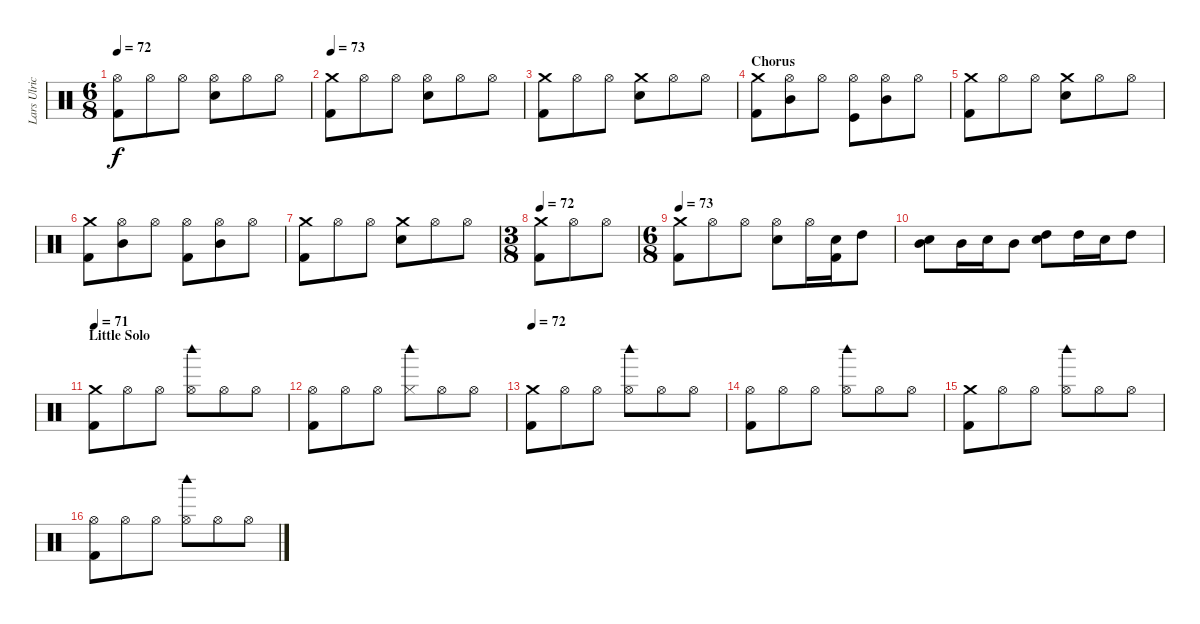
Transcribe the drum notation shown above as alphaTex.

\track ("Lars Ulrich (Drums)" "Lars Ulric") {instrument percussion}
\staff {score}
\articulation defaults
\ts (6 8)
\tempo 72
\clef neutral
\ks c
("Kick (hit) 2" "Hi-Hat (open)").8{dy f} "Hi-Hat (open)".8 "Hi-Hat (open)".8 ("Snare (hit) 2" "Hi-Hat (open)").8 "Hi-Hat (open)".8 "Hi-Hat (open)".8 |
\tempo 73
("Kick (hit) 2" "Crash medium (hit)").8 "Hi-Hat (open)".8 "Hi-Hat (open)".8 ("Snare (hit) 2" "Hi-Hat (open)").8 "Hi-Hat (open)".8 "Hi-Hat (open)".8 |
("Kick (hit) 2" "Crash medium (hit)").8 "Hi-Hat (open)".8 "Hi-Hat (open)".8 ("Snare (hit) 2" "Crash medium (hit)").8 "Hi-Hat (open)".8 "Hi-Hat (open)".8 |
\section ("" "Chorus")
("Kick (hit) 2" "Crash medium (hit)").8 ("Mid Tom (hit)" "Hi-Hat (open)").8 "Hi-Hat (open)".8 ("Kick (hit)" "Hi-Hat (open)").8 ("Mid Tom (hit)" "Hi-Hat (open)").8 "Hi-Hat (open)".8 |
("Kick (hit) 2" "Crash medium (hit)").8 "Hi-Hat (open)".8 "Hi-Hat (open)".8 ("Snare (hit) 2" "Crash medium (hit)").8 "Hi-Hat (open)".8 "Hi-Hat (open)".8 |
("Kick (hit) 2" "Crash medium (hit)").8 ("Mid Tom (hit)" "Hi-Hat (open)").8 "Hi-Hat (open)".8 ("Kick (hit) 2" "Hi-Hat (open)").8 ("Mid Tom (hit)" "Hi-Hat (open)").8 "Hi-Hat (open)".8 |
("Kick (hit) 2" "Crash medium (hit)").8 "Hi-Hat (open)".8 "Hi-Hat (open)".8 ("Snare (hit) 2" "Crash medium (hit)").8 "Hi-Hat (open)".8 "Hi-Hat (open)".8 |
\ts (3 8)
\tempo 72
("Kick (hit) 2" "Crash medium (hit)").8 "Hi-Hat (open)".8 "Hi-Hat (open)".8 |
\ts (6 8)
\tempo 73
("Kick (hit) 2" "Crash medium (hit)").8 "Hi-Hat (open)".8 "Hi-Hat (open)".8 ("Snare (hit) 2" "Hi-Hat (open)").8 "Hi-Hat (open)".16 ("Snare (hit) 2" "Kick (hit) 2").16 "High Tom (hit)".8 |
("Mid Tom (hit)" "Snare (hit) 2").8 "Mid Tom (hit)".16 "Snare (hit) 2".16 "Mid Tom (hit)".8 ("High Tom (hit)" "Snare (hit) 2").8 "High Tom (hit)".16 "Snare (hit) 2".16 "High Tom (hit)".8 |
\section ("" "Little Solo")
\tempo 71
("Kick (hit) 2" "Crash medium (hit)").8 "Hi-Hat (open)".8 "Hi-Hat (open)".8 ("Woodblock high (hit)" "Hi-Hat (open)").8 "Hi-Hat (open)".8 "Hi-Hat (open)".8 |
("Kick (hit) 2" "Hi-Hat (open)").8 "Hi-Hat (open)".8 "Hi-Hat (open)".8 ("Woodblock high (hit)" "Hi-Hat (closed)").8 "Hi-Hat (open)".8 "Hi-Hat (open)".8 |
\tempo 72
("Kick (hit) 2" "Crash medium (hit)").8 "Hi-Hat (open)".8 "Hi-Hat (open)".8 ("Woodblock high (hit)" "Hi-Hat (open)").8 "Hi-Hat (open)".8 "Hi-Hat (open)".8 |
("Kick (hit) 2" "Hi-Hat (open)").8 "Hi-Hat (open)".8 "Hi-Hat (open)".8 ("Woodblock high (hit)" "Hi-Hat (open)").8 "Hi-Hat (open)".8 "Hi-Hat (open)".8 |
("Kick (hit) 2" "Crash medium (hit)").8 "Hi-Hat (open)".8 "Hi-Hat (open)".8 ("Woodblock high (hit)" "Hi-Hat (open)").8 "Hi-Hat (open)".8 "Hi-Hat (open)".8 |
("Kick (hit) 2" "Hi-Hat (open)").8 "Hi-Hat (open)".8 "Hi-Hat (open)".8 ("Woodblock high (hit)" "Hi-Hat (open)").8 "Hi-Hat (open)".8 "Hi-Hat (open)".8
